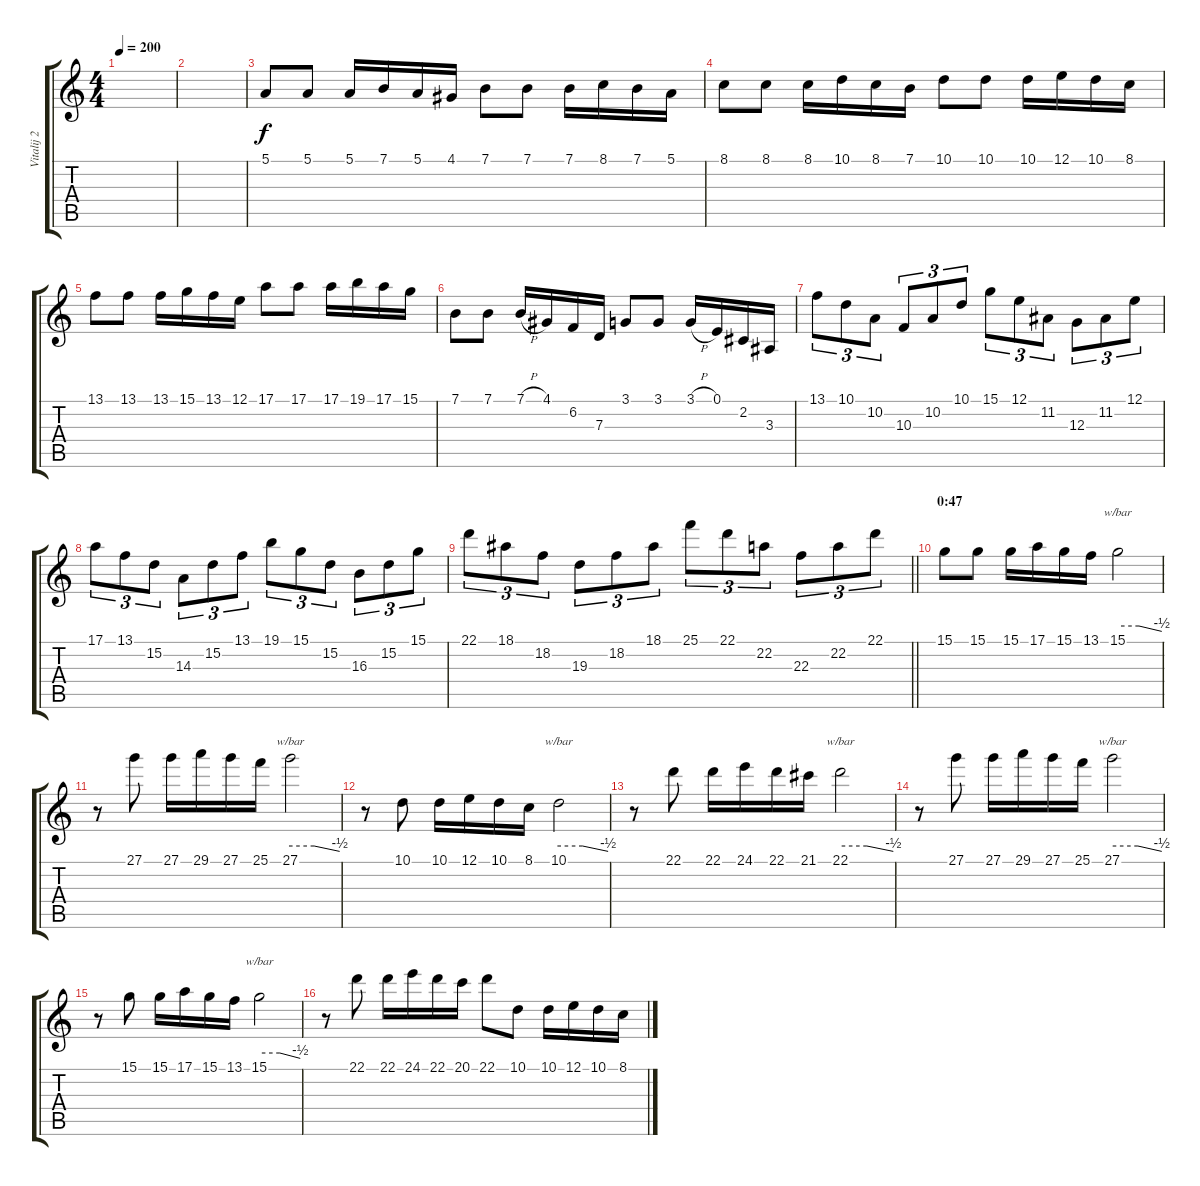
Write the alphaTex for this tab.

\track ("Vitalij 2" "Vitalij 2") {instrument acousticgrandpiano}
\staff {score tabs}
\tuning (E4 B3 G3 D3 A2 E2) {hide}
\ts (4 4)
\tempo 200
\clef g2
\ks c
|
|
5.1.8{instrument harpsichord} 5.1.8 5.1.16 7.1.16 5.1.16 4.1.16 7.1.8 7.1.8 7.1.16 8.1.16 7.1.16 5.1.16 |
8.1.8 8.1.8 8.1.16 10.1.16 8.1.16 7.1.16 10.1.8 10.1.8 10.1.16 12.1.16 10.1.16 8.1.16 |
13.1.8 13.1.8 13.1.16 15.1.16 13.1.16 12.1.16 17.1.8 17.1.8 17.1.16 19.1.16 17.1.16 15.1.16 |
7.1.8 7.1.8 7.1{h}.16 4.1.16 6.2.16 7.3.16 3.1.8 3.1.8 3.1{h}.16 0.1.16 2.2.16 3.3.16 |
13.1.8{tu (3 2)} 10.1.8{tu (3 2)} 10.2.8{tu (3 2)} 10.3.8{tu (3 2)} 10.2.8{tu (3 2)} 10.1.8{tu (3 2)} 15.1.8{tu (3 2)} 12.1.8{tu (3 2)} 11.2.8{tu (3 2)} 12.3.8{tu (3 2)} 11.2.8{tu (3 2)} 12.1.8{tu (3 2)} |
17.1.8{tu (3 2)} 13.1.8{tu (3 2)} 15.2.8{tu (3 2)} 14.3.8{tu (3 2)} 15.2.8{tu (3 2)} 13.1.8{tu (3 2)} 19.1.8{tu (3 2)} 15.1.8{tu (3 2)} 15.2.8{tu (3 2)} 16.3.8{tu (3 2)} 15.2.8{tu (3 2)} 15.1.8{tu (3 2)} |
\barLineRight lightlight
22.1.8{tu (3 2)} 18.1.8{tu (3 2)} 18.2.8{tu (3 2)} 19.3.8{tu (3 2)} 18.2.8{tu (3 2)} 18.1.8{tu (3 2)} 25.1.8{tu (3 2)} 22.1.8{tu (3 2)} 22.2.8{tu (3 2)} 22.3.8{tu (3 2)} 22.2.8{tu (3 2)} 22.1.8{tu (3 2)} |
\section ("" "0:47")
15.1.8{instrument lead1square} 15.1.8 15.1.16 17.1.16 15.1.16 13.1.16 15.1.2{tbe (custom default 0 0 29 0 60 -2)} |
r.8 27.1.8 27.1.16 29.1.16 27.1.16 25.1.16 27.1.2{tbe (custom default 0 0 29 0 60 -2)} |
r.8 10.1.8 10.1.16 12.1.16 10.1.16 8.1.16 10.1.2{tbe (custom default 0 0 29 0 60 -2)} |
r.8 22.1.8 22.1.16 24.1.16 22.1.16 21.1.16 22.1.2{tbe (custom default 0 0 30 0 60 -2)} |
r.8 27.1.8 27.1.16 29.1.16 27.1.16 25.1.16 27.1.2{tbe (custom default 0 0 31 0 60 -2)} |
r.8 15.1.8 15.1.16 17.1.16 15.1.16 13.1.16 15.1.2{tbe (custom default 0 0 30 0 60 -2)} |
r.8 22.1.8 22.1.16 24.1.16 22.1.16 20.1.16 22.1.8 10.1.8 10.1.16 12.1.16 10.1.16 8.1.16
